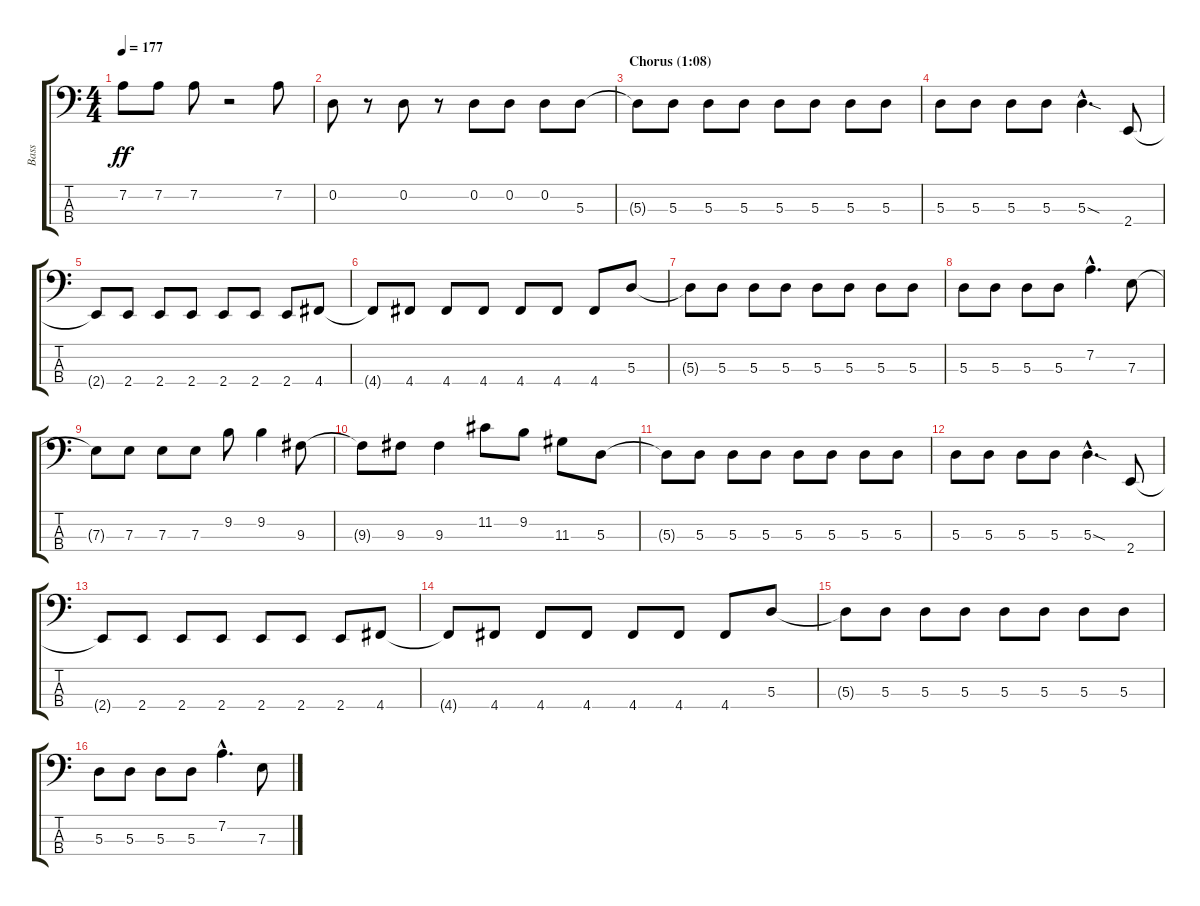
\track ("Bass" "Bass") {instrument electricbassfinger}
\staff {score tabs}
\tuning (G2 D2 A1 D1) {hide}
\ts (4 4)
\tempo 177
\clef f4
\ks c
7.2{t}.8{dy ff} 7.2.8 7.2.8 r.2 7.2.8 |
0.2.8 r.8 0.2.8 r.8 0.2.8 0.2.8 0.2.8 5.3.8 |
\section ("" "Chorus (1:08)")
5.3{t}.8 5.3.8 5.3.8 5.3.8 5.3.8 5.3.8 5.3.8 5.3.8 |
5.3.8 5.3.8 5.3.8 5.3.8 5.3{sod hac}.4{d} 2.4.8 |
2.4{t}.8 2.4.8 2.4.8 2.4.8 2.4.8 2.4.8 2.4.8 4.4.8 |
4.4{t}.8 4.4.8 4.4.8 4.4.8 4.4.8 4.4.8 4.4.8 5.3.8 |
5.3{t}.8 5.3.8 5.3.8 5.3.8 5.3.8 5.3.8 5.3.8 5.3.8 |
5.3.8 5.3.8 5.3.8 5.3.8 7.2{hac}.4{d} 7.3.8 |
7.3{t}.8 7.3.8 7.3.8 7.3.8 9.2.8 9.2.4 9.3.8 |
9.3{t}.8 9.3.8 9.3.4 11.2.8 9.2.8 11.3.8 5.3.8 |
5.3{t}.8 5.3.8 5.3.8 5.3.8 5.3.8 5.3.8 5.3.8 5.3.8 |
5.3.8 5.3.8 5.3.8 5.3.8 5.3{sod hac}.4{d} 2.4.8 |
2.4{t}.8 2.4.8 2.4.8 2.4.8 2.4.8 2.4.8 2.4.8 4.4.8 |
4.4{t}.8 4.4.8 4.4.8 4.4.8 4.4.8 4.4.8 4.4.8 5.3.8 |
5.3{t}.8 5.3.8 5.3.8 5.3.8 5.3.8 5.3.8 5.3.8 5.3.8 |
5.3.8 5.3.8 5.3.8 5.3.8 7.2{hac}.4{d} 7.3.8
